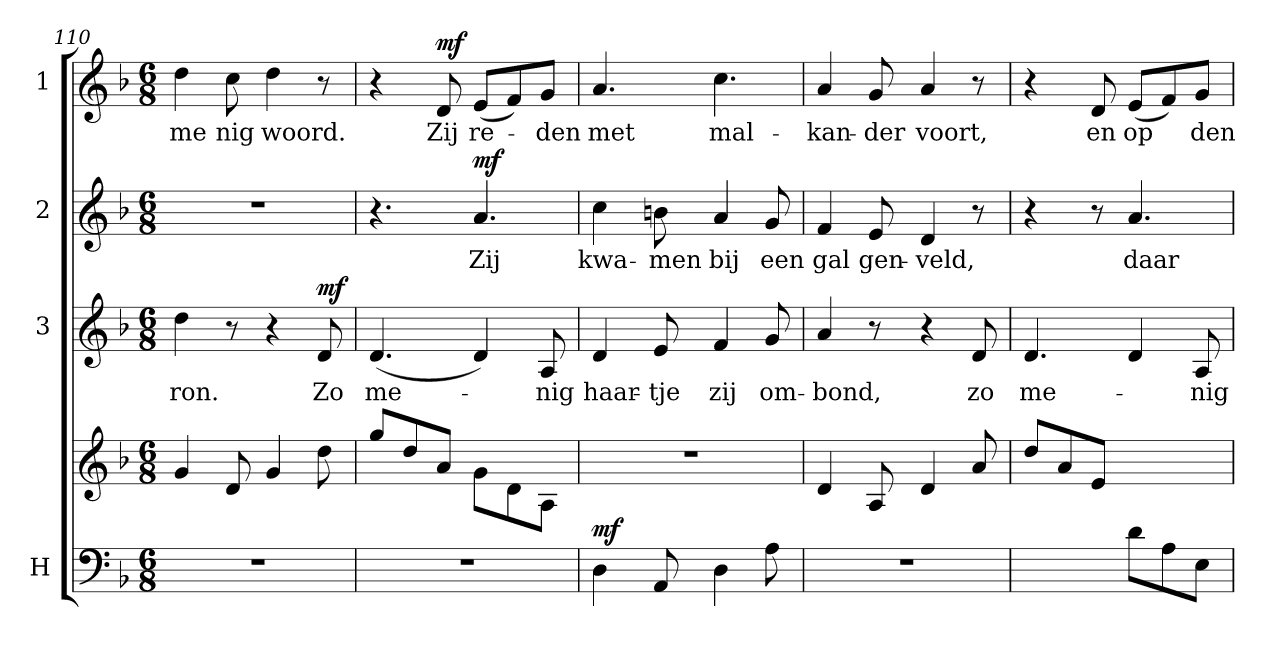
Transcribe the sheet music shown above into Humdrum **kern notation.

**kern	**kern	**dynam	**kern	**text	**dynam	**kern	**text	**dynam	**kern	**text	**dynam
*part4	*part4	*part4	*part3	*part3	*part3	*part2	*part2	*part2	*part1	*part1	*part1
*staff5	*staff4	*staff4/5	*staff3	*staff3	*staff3	*staff2	*staff2	*staff2	*staff1	*staff1	*staff1
*I"H	*	*	*I"3	*	*	*I"2	*	*	*I"1	*	*
*I'H	*	*	*	*	*	*	*	*	*	*	*
*clefF4	*clefG2	*	*clefG2	*	*	*clefG2	*	*	*clefG2	*	*
*k[b-]	*k[b-]	*	*k[b-]	*	*	*k[b-]	*	*	*k[b-]	*	*
*F:	*F:	*	*F:	*	*	*F:	*	*	*F:	*	*
*M6/8	*M6/8	*	*M6/8	*	*	*M6/8	*	*	*M6/8	*	*
=110	=110	=110	=110	=110	=110	=110	=110	=110	=110	=110	=110
!LO:N:vis=1	!	!	!	!LO:LY:b	!	!LO:N:vis=1	!	!	!	!LO:LY:b	!
2.r	4g	.	4dd	-ron.	.	2.r	.	.	4dd	me	.
!	!	!	!	!	!	!	!	!	!	!LO:LY:b	!
.	8d	.	8r	.	.	.	.	.	8cc	nig	.
!	!	!	!	!	!	!	!	!	!	!LO:LY:b	!
.	4g	.	4r	.	.	.	.	.	4dd	woord.	.
!	!	!	!	!LO:LY:b	!LO:DY:a	!	!	!	!	!	!
.	8dd	.	8d	Zo	mf	.	.	.	8r	.	.
=111	=111	=111	=111	=111	=111	=111	=111	=111	=111	=111	=111
!LO:N:vis=1	!	!	!	!LO:LY:b	!	!	!	!	!	!	!
2.r	8gg/L	.	(<4.d	me-	.	4.r	.	.	4r	.	.
.	8dd/	.	.	.	.	.	.	.	.	.	.
!	!	!	!	!	!	!	!	!	!	!LO:LY:b	!LO:DY:a
.	8a/J	.	.	.	.	.	.	.	8d	Zij	mf
!	!	!	!	!	!	!	!LO:LY:b	!LO:DY:a	!	!LO:LY:b	!
.	8g\L	.	4d)	.	.	4.a	Zij	mf	(<8eL	re-	.
.	8d\	.	.	.	.	.	.	.	8f)	.	.
!	!	!	!	!LO:LY:b	!	!	!	!	!	!LO:LY:b	!
.	8A\J	.	8A	-nig	.	.	.	.	8gJ	-den	.
=112	=112	=112	=112	=112	=112	=112	=112	=112	=112	=112	=112
!	!LO:N:vis=1	!LO:DY:a=2	!	!LO:LY:b	!	!	!LO:LY:b	!	!	!LO:LY:b	!
4D	2.r	mf	4d	haar-	.	4cc	kwa-	.	4.a	met	.
!	!	!	!	!LO:LY:b	!	!	!LO:LY:b	!	!	!	!
8AA	.	.	8e	-tje	.	8bn	-men	.	.	.	.
!	!	!	!	!LO:LY:b	!	!	!LO:LY:b	!	!	!LO:LY:b	!
4D	.	.	4f	zij	.	4a	bij	.	4.cc	mal-	.
!	!	!	!	!LO:LY:b	!	!	!LO:LY:b	!	!	!	!
8A	.	.	8g	om-	.	8g	een	.	.	.	.
=113	=113	=113	=113	=113	=113	=113	=113	=113	=113	=113	=113
!LO:N:vis=1	!	!	!	!LO:LY:b	!	!	!LO:LY:b	!	!	!LO:LY:b	!
2.r	4d	.	4a	-bond,	.	4f	gal	.	4a	-kan-	.
!	!	!	!	!	!	!	!LO:LY:b	!	!	!LO:LY:b	!
.	8A	.	8r	.	.	8e	gen-	.	8g	-der	.
!	!	!	!	!	!	!	!LO:LY:b	!	!	!LO:LY:b	!
.	4d	.	4r	.	.	4d	-veld,	.	4a	voort,	.
!	!	!	!	!LO:LY:b	!	!	!	!	!	!	!
.	8a	.	8d	zo	.	8r	.	.	8r	.	.
!!LO:LB:g=z
=114	=114	=114	=114	=114	=114	=114	=114	=114	=114	=114	=114
!	!	!	!	!LO:LY:b	!	!	!	!	!	!	!
4.ryy	8ddL	.	4.d	me-	.	4r	.	.	4r	.	.
.	8a	.	.	.	.	.	.	.	.	.	.
!	!	!	!	!	!	!	!	!	!	!LO:LY:b	!
.	8eJ	.	.	.	.	8r	.	.	8d	en	.
!	!	!	!	!	!	!	!LO:LY:b	!	!	!LO:LY:b	!
8dL	4.ryy	.	4d	.	.	4.a	daar	.	(<8eL	op	.
8A	.	.	.	.	.	.	.	.	8f)	.	.
!	!	!	!	!LO:LY:b	!	!	!	!	!	!LO:LY:b	!
8EJ	.	.	8A	-nig	.	.	.	.	8gJ	den	.
=	=	=	=	=	=	=	=	=	=	=	=
*-	*-	*-	*-	*-	*-	*-	*-	*-	*-	*-	*-
